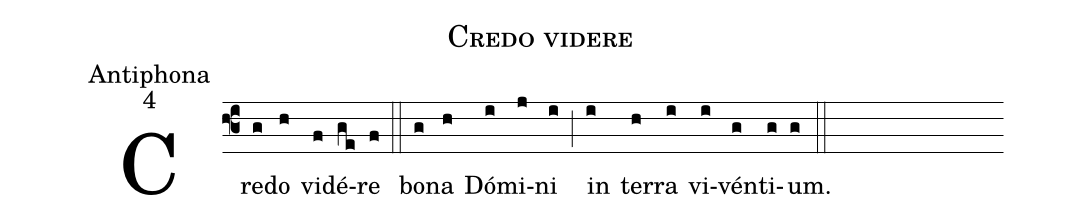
name:Credo videre;
office-part:Antiphona;
mode:4;
%%
(f3) Cre(g)do(h) vid(f)é(ge)re(f) (::) bo(g)na(h) Dó(i)mi(j)ni(i) (;) in(i) ter(h)ra(i) vi(i)vén(g)ti(g)um.(g) (::)
